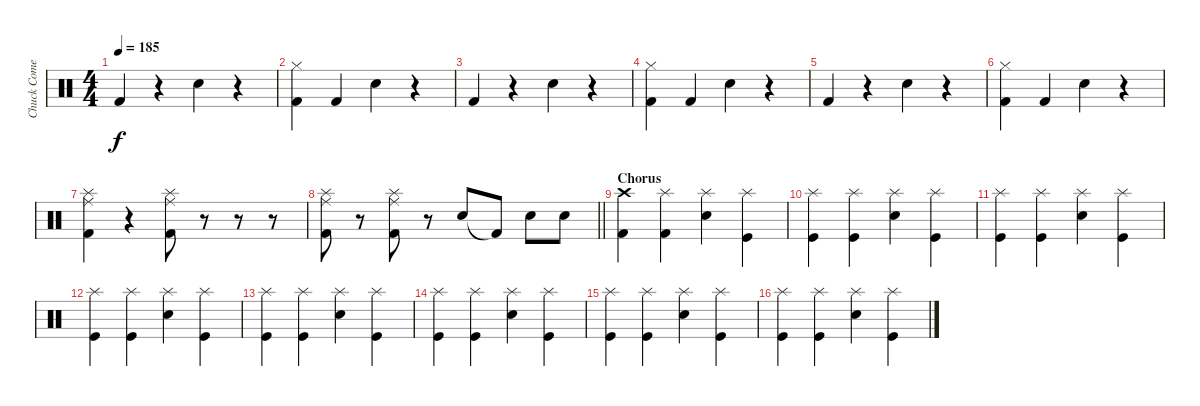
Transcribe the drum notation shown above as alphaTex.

\track ("Chuck Comeau" "Chuck Come") {instrument percussion}
\staff {score}
\articulation defaults
\ts (4 4)
\tempo 185
\clef neutral
\ks c "Kick (hit) 2".4{dy f}
r.4 "Electric Snare (hit)".4 r.4 |
("Hi-Hat (closed)" "Kick (hit) 2").4 "Kick (hit) 2".4 "Electric Snare (hit)".4 r.4 |
"Kick (hit) 2".4 r.4 "Electric Snare (hit)".4 r.4 |
("Hi-Hat (closed)" "Kick (hit) 2").4 "Kick (hit) 2".4 "Electric Snare (hit)".4 r.4 |
"Kick (hit) 2".4 r.4 "Electric Snare (hit)".4 r.4 |
("Hi-Hat (closed)" "Kick (hit) 2").4 "Kick (hit) 2".4 "Electric Snare (hit)".4 r.4 |
("Splash (hit)" "Ride (middle)" "Kick (hit) 2").4 r.4 ("Splash (hit)" "Ride (middle)" "Kick (hit) 2").8 r.8 r.8 r.8 |
\barLineRight lightlight
("Splash (hit)" "Ride (middle)" "Kick (hit) 2").8 r.8 ("Splash (hit)" "Ride (middle)" "Kick (hit) 2").8 r.8 "Electric Snare (hit)".8 "Kick (hit) 2"{t}.8 "Electric Snare (hit)".8 "Electric Snare (hit)".8 |
\section ("" "Chorus")
("Crash high (hit)" "Kick (hit) 2").4 ("Splash (hit)" "Kick (hit) 2").4 ("Splash (hit)" "Electric Snare (hit)").4 ("Splash (hit)" "Kick (hit)").4 |
("Splash (hit)" "Kick (hit)").4 ("Splash (hit)" "Kick (hit)").4 ("Splash (hit)" "Electric Snare (hit)").4 ("Splash (hit)" "Kick (hit)").4 |
("Splash (hit)" "Kick (hit)").4 ("Splash (hit)" "Kick (hit)").4 ("Splash (hit)" "Electric Snare (hit)").4 ("Splash (hit)" "Kick (hit)").4 |
("Splash (hit)" "Kick (hit)").4 ("Splash (hit)" "Kick (hit)").4 ("Splash (hit)" "Electric Snare (hit)").4 ("Splash (hit)" "Kick (hit)").4 |
("Splash (hit)" "Kick (hit)").4 ("Splash (hit)" "Kick (hit)").4 ("Splash (hit)" "Electric Snare (hit)").4 ("Splash (hit)" "Kick (hit)").4 |
("Splash (hit)" "Kick (hit)").4 ("Splash (hit)" "Kick (hit)").4 ("Splash (hit)" "Electric Snare (hit)").4 ("Splash (hit)" "Kick (hit)").4 |
("Splash (hit)" "Kick (hit)").4 ("Splash (hit)" "Kick (hit)").4 ("Splash (hit)" "Electric Snare (hit)").4 ("Splash (hit)" "Kick (hit)").4 |
("Splash (hit)" "Kick (hit)").4 ("Splash (hit)" "Kick (hit)").4 ("Splash (hit)" "Electric Snare (hit)").4 ("Splash (hit)" "Kick (hit)").4
